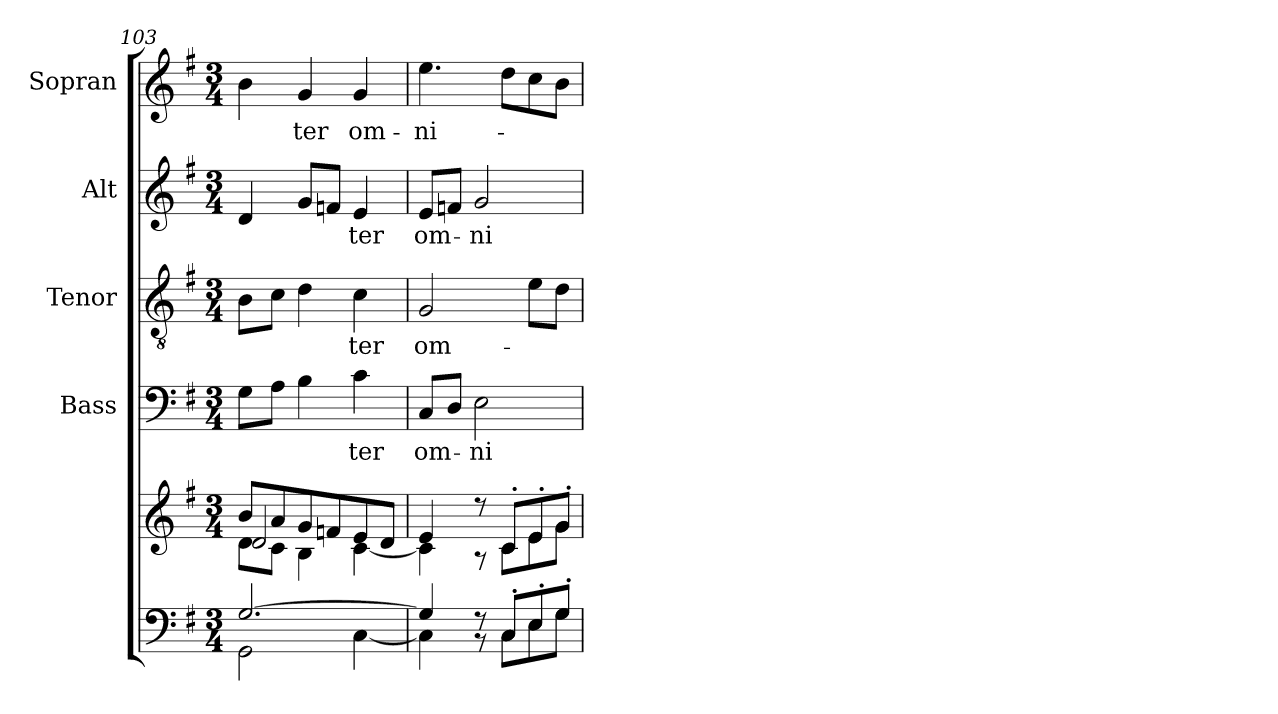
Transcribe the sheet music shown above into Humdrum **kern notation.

**kern	**kern	**kern	**text	**kern	**text	**kern	**text	**kern	**text
*part5	*part5	*part4	*part4	*part3	*part3	*part2	*part2	*part1	*part1
*staff6	*staff5	*staff4	*staff4	*staff3	*staff3	*staff2	*staff2	*staff1	*staff1
*	*	*I"Bass	*	*I"Tenor	*	*I"Alt	*	*I"Sopran	*
*	*	*I'B.	*	*I'T.	*	*I'A.	*	*I'S.	*
*clefF4	*clefG2	*clefF4	*	*clefGv2	*	*clefG2	*	*clefG2	*
*k[f#]	*k[f#]	*k[f#]	*	*k[f#]	*	*k[f#]	*	*k[f#]	*
*G:	*G:	*G:	*	*G:	*	*G:	*	*G:	*
*M3/4	*M3/4	*M3/4	*	*M3/4	*	*M3/4	*	*M3/4	*
=103	=103	=103	=103	=103	=103	=103	=103	=103	=103
*^	*^	*	*	*	*	*	*	*	*
*	*	*	*^	*	*	*	*	*	*	*	*
[>2.G/	2GG\	8b/L	8d\L	2d/	8G\L	.	8B\L	.	4d/	.	4b\	.
.	.	8a/	8c\J	.	8A\J	.	8c\J	.	.	.	.	.
!	!	!	!	!	!	!	!	!	!	!	!	!LO:LY:b
.	.	8g/	4B\	.	4B\	.	4d\	.	8g/L	.	4g/	-ter
.	.	8fn/	.	.	.	.	.	.	8fn/J	.	.	.
!	!	!	!	!	!	!LO:LY:b	!	!LO:LY:b	!	!LO:LY:b	!	!LO:LY:b
.	[<4C\	8e/	[<4c\	4ryy	4c\	-ter	4c\	-ter	4e/	-ter	4g/	om-
.	.	8d/J	.	.	.	.	.	.	.	.	.	.
*	*	*	*v	*v	*	*	*	*	*	*	*	*
=104	=104	=104	=104	=104	=104	=104	=104	=104	=104	=104	=104
!	!	!	!	!	!LO:LY:b	!	!LO:LY:b	!	!LO:LY:b	!	!LO:LY:b
4G/]	4C\]	4e/	4c\]	8C/L	om-	2G/	om-	8e/L	om-	4.ee\	-ni-
.	.	.	.	8D/J	.	.	.	8fn/J	.	.	.
!	!	!	!	!	!LO:LY:b	!	!	!	!LO:LY:b	!	!
8r	8r	8r	8r	2E\	-ni-	.	.	2g/	-ni-	.	.
8C'</L	8C\L	8c'>/L	8c\L	.	.	.	.	.	.	8dd\L	.
8E'</	8E\	8e'>/	8e\	.	.	8e\L	.	.	.	8cc\	.
8G'</J	8G\J	8g'>/J	8g\J	.	.	8d\J	.	.	.	8b\J	.
*v	*v	*	*	*	*	*	*	*	*	*	*
*	*v	*v	*	*	*	*	*	*	*	*
=	=	=	=	=	=	=	=	=	=
*-	*-	*-	*-	*-	*-	*-	*-	*-	*-
